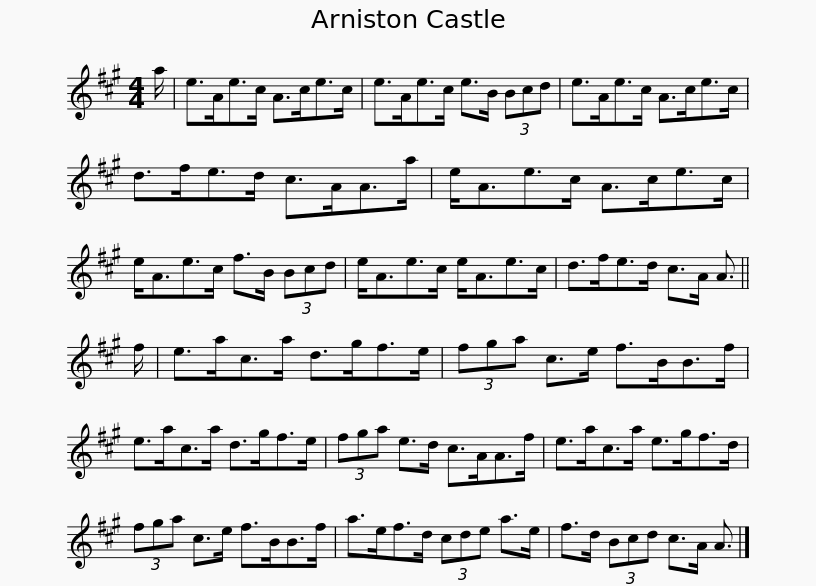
X:1
L:1/8
M:4/4
I:linebreak $
K:A
V:1 treble
V:1
 a/ | e>Ae>c A>ce>c | e>Ae>c e>B (3Bcd | e>Ae>c A>ce>c | d>fe>d c>AA>a |$ %5
 e<Ae>c A>ce>c | e<Ae>c f>B (3Bcd | e<Ae>c e<Ae>c | d>fe>d c>A A3/2 || f/ |$ %10
 e>ac>a d>gf>e | (3fga c>e f>BB>f | e>ac>a d>gf>e | (3fga e>d c>AA>f |$ e>ac>a e>gf>d | %15
 (3fga c>e f>BB>f | a>ef>d (3cde a>e | f>d (3Bcd c>A A3/2 |] %18
